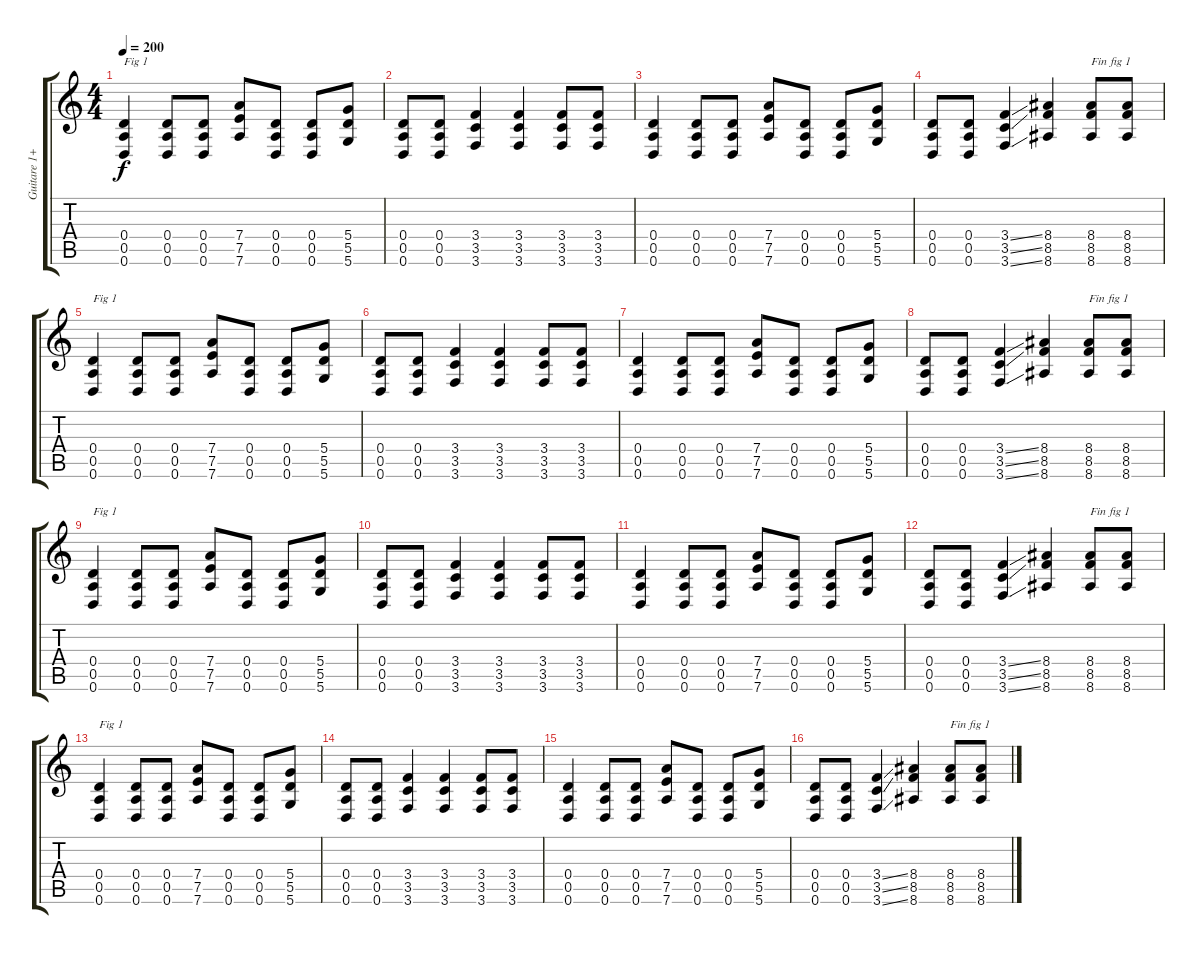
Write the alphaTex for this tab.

\track ("Guitare 1+2 *live dropped D" "Guitare 1+") {instrument distortionguitar}
\staff {score tabs}
\tuning (E4 B3 G3 D3 A2 D2) {hide}
\ts (4 4)
\tempo 200
\clef g2
\ks c
(0.4 0.5 0.6).4{txt "Fig 1" dy f} (0.4 0.5 0.6).8 (0.4 0.5 0.6).8 (7.4 7.5 7.6).8 (0.4 0.5 0.6).8 (0.4 0.5 0.6).8 (5.4 5.5 5.6).8 |
(0.4 0.5 0.6).8 (0.4 0.5 0.6).8 (3.4 3.5 3.6).4 (3.4 3.5 3.6).4 (3.4 3.5 3.6).8 (3.4 3.5 3.6).8 |
(0.4 0.5 0.6).4 (0.4 0.5 0.6).8 (0.4 0.5 0.6).8 (7.4 7.5 7.6).8 (0.4 0.5 0.6).8 (0.4 0.5 0.6).8 (5.4 5.5 5.6).8 |
(0.4 0.5 0.6).8 (0.4 0.5 0.6).8 (3.4{ss} 3.5{ss} 3.6{ss}).4 (8.4 8.5 8.6).4 (8.4 8.5 8.6).8{txt "Fin fig 1"} (8.4 8.5 8.6).8 |
(0.4 0.5 0.6).4{txt "Fig 1"} (0.4 0.5 0.6).8 (0.4 0.5 0.6).8 (7.4 7.5 7.6).8 (0.4 0.5 0.6).8 (0.4 0.5 0.6).8 (5.4 5.5 5.6).8 |
(0.4 0.5 0.6).8 (0.4 0.5 0.6).8 (3.4 3.5 3.6).4 (3.4 3.5 3.6).4 (3.4 3.5 3.6).8 (3.4 3.5 3.6).8 |
(0.4 0.5 0.6).4 (0.4 0.5 0.6).8 (0.4 0.5 0.6).8 (7.4 7.5 7.6).8 (0.4 0.5 0.6).8 (0.4 0.5 0.6).8 (5.4 5.5 5.6).8 |
(0.4 0.5 0.6).8 (0.4 0.5 0.6).8 (3.4{ss} 3.5{ss} 3.6{ss}).4 (8.4 8.5 8.6).4 (8.4 8.5 8.6).8{txt "Fin fig 1"} (8.4 8.5 8.6).8 |
(0.4 0.5 0.6).4{txt "Fig 1"} (0.4 0.5 0.6).8 (0.4 0.5 0.6).8 (7.4 7.5 7.6).8 (0.4 0.5 0.6).8 (0.4 0.5 0.6).8 (5.4 5.5 5.6).8 |
(0.4 0.5 0.6).8 (0.4 0.5 0.6).8 (3.4 3.5 3.6).4 (3.4 3.5 3.6).4 (3.4 3.5 3.6).8 (3.4 3.5 3.6).8 |
(0.4 0.5 0.6).4 (0.4 0.5 0.6).8 (0.4 0.5 0.6).8 (7.4 7.5 7.6).8 (0.4 0.5 0.6).8 (0.4 0.5 0.6).8 (5.4 5.5 5.6).8 |
(0.4 0.5 0.6).8 (0.4 0.5 0.6).8 (3.4{ss} 3.5{ss} 3.6{ss}).4 (8.4 8.5 8.6).4 (8.4 8.5 8.6).8{txt "Fin fig 1"} (8.4 8.5 8.6).8 |
(0.4 0.5 0.6).4{txt "Fig 1"} (0.4 0.5 0.6).8 (0.4 0.5 0.6).8 (7.4 7.5 7.6).8 (0.4 0.5 0.6).8 (0.4 0.5 0.6).8 (5.4 5.5 5.6).8 |
(0.4 0.5 0.6).8 (0.4 0.5 0.6).8 (3.4 3.5 3.6).4 (3.4 3.5 3.6).4 (3.4 3.5 3.6).8 (3.4 3.5 3.6).8 |
(0.4 0.5 0.6).4 (0.4 0.5 0.6).8 (0.4 0.5 0.6).8 (7.4 7.5 7.6).8 (0.4 0.5 0.6).8 (0.4 0.5 0.6).8 (5.4 5.5 5.6).8 |
(0.4 0.5 0.6).8 (0.4 0.5 0.6).8 (3.4{ss} 3.5{ss} 3.6{ss}).4 (8.4 8.5 8.6).4 (8.4 8.5 8.6).8{txt "Fin fig 1"} (8.4 8.5 8.6).8
